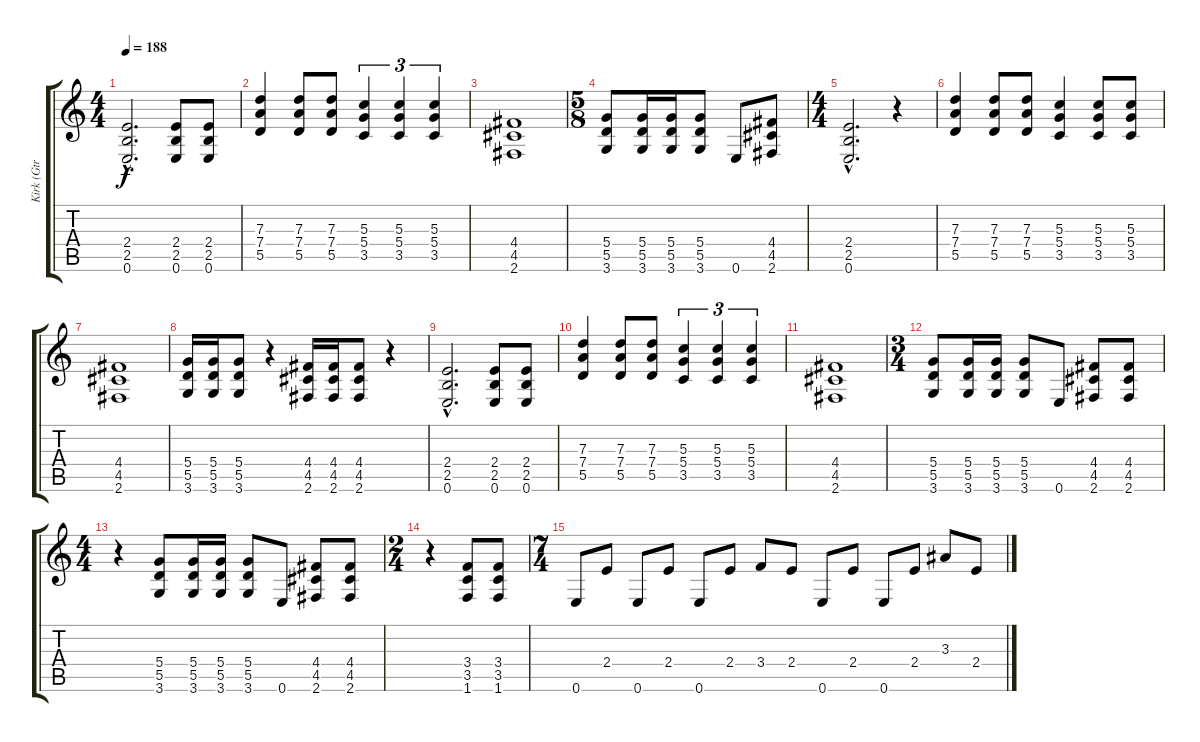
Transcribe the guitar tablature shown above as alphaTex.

\track ("Kirk (Gtr 3)" "Kirk (Gtr ") {instrument distortionguitar}
\staff {score tabs}
\tuning (E4 B3 G3 D3 A2 E2) {hide}
\ts (4 4)
\tempo 188
\clef g2
\ks c
(2.4{hac} 2.5{hac} 0.6{hac}).2{d dy f} (2.4 2.5 0.6).8 (2.4 2.5 0.6).8 |
(7.3 7.4 5.5).4 (7.3 7.4 5.5).8 (7.3 7.4 5.5).8 (5.3 5.4 3.5).4{tu (3 2)} (5.3 5.4 3.5).4{tu (3 2)} (5.3 5.4 3.5).4{tu (3 2)} |
(4.4 4.5 2.6).1 |
\ts (5 8)
(5.4 5.5 3.6).8 (5.4 5.5 3.6).16 (5.4 5.5 3.6).16 (5.4 5.5 3.6).8 0.6.8 (4.4 4.5 2.6).8 |
\ts (4 4)
(2.4{hac} 2.5{hac} 0.6{hac}).2{d} r.4 |
(7.3 7.4 5.5).4 (7.3 7.4 5.5).8 (7.3 7.4 5.5).8 (5.3 5.4 3.5).4 (5.3 5.4 3.5).8 (5.3 5.4 3.5).8 |
(4.4 4.5 2.6).1 |
(5.4 5.5 3.6).16 (5.4 5.5 3.6).16 (5.4 5.5 3.6).8 r.4 (4.4 4.5 2.6).16 (4.4 4.5 2.6).16 (4.4 4.5 2.6).8 r.4 |
(2.4{hac} 2.5{hac} 0.6{hac}).2{d} (2.4 2.5 0.6).8 (2.4 2.5 0.6).8 |
(7.3 7.4 5.5).4 (7.3 7.4 5.5).8 (7.3 7.4 5.5).8 (5.3 5.4 3.5).4{tu (3 2)} (5.3 5.4 3.5).4{tu (3 2)} (5.3 5.4 3.5).4{tu (3 2)} |
(4.4 4.5 2.6).1 |
\ts (3 4)
(5.4 5.5 3.6).8 (5.4 5.5 3.6).16 (5.4 5.5 3.6).16 (5.4 5.5 3.6).8 0.6.8 (4.4 4.5 2.6).8 (4.4 4.5 2.6).8 |
\ts (4 4)
r.4 (5.4 5.5 3.6).8 (5.4 5.5 3.6).16 (5.4 5.5 3.6).16 (5.4 5.5 3.6).8 0.6.8 (4.4 4.5 2.6).8 (4.4 4.5 2.6).8 |
\ts (2 4)
r.4 (3.4 3.5 1.6).8 (3.4 3.5 1.6).8 |
\ts (7 4)
0.6.8 2.4.8 0.6.8 2.4.8 0.6.8 2.4.8 3.4.8 2.4.8 0.6.8 2.4.8 0.6.8 2.4.8 3.3.8 2.4.8
